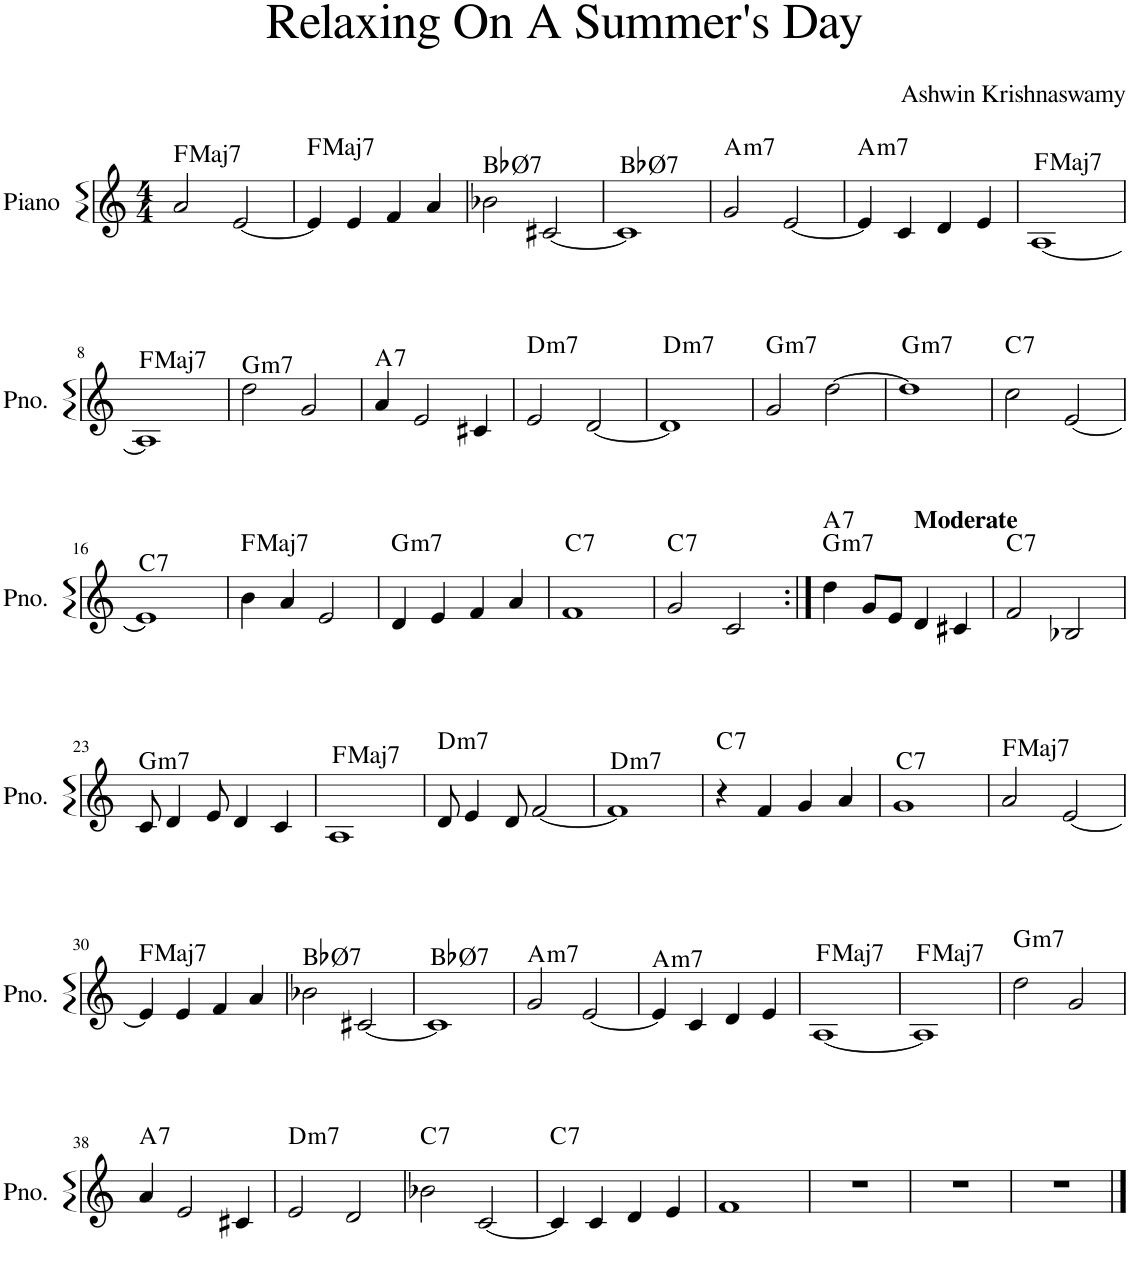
**kern	**harte
*part1	*part1
*staff1	*
*I"Piano	*
*I'Pno.	*
*clefG2	*
*k[]	*
*M4/4	*
=1	=1
!	!LO:H:kt=Maj7
2a/	F:maj7
[2e/	.
=2	=2
!	!LO:H:kt=Maj7
4e/]	F:maj7
4e/	.
4f/	.
4a/	.
=3	=3
!	!LO:H:kt=Ø
2b-X\	.
[2c#X/	.
=4	=4
!	!LO:H:kt=Ø
1c#]	.
=5	=5
!	!LO:H:kt=m7
2g/	A:min7
[2e/	.
=6	=6
!	!LO:H:kt=m7
4e/]	A:min7
4c/	.
4d/	.
4e/	.
=7	=7
!	!LO:H:kt=Maj7
[1A	F:maj7
!!LO:LB:g=z
=8	=8
!	!LO:H:kt=Maj7
1A]	F:maj7
=9	=9
!	!LO:H:kt=m7
2dd\	G:min7
2g/	.
=10	=10
!	!LO:H:kt=7
4a/	A:7
2e/	.
4c#X/	.
=11	=11
!	!LO:H:kt=m7
2e/	D:min7
[2d/	.
=12	=12
!	!LO:H:kt=m7
1d]	D:min7
=13	=13
!	!LO:H:kt=m7
2g/	G:min7
[2dd\	.
=14	=14
!	!LO:H:kt=m7
1dd]	G:min7
=15	=15
!	!LO:H:kt=7
2cc\	C:7
[2e/	.
!!LO:LB:g=z
=16	=16
!	!LO:H:kt=7
1e]	C:7
=17	=17
!	!LO:H:kt=Maj7
4b\	F:maj7
4a/	.
2e/	.
=18	=18
!	!LO:H:kt=m7
4d/	G:min7
4e/	.
4f/	.
4a/	.
=19	=19
!	!LO:H:kt=7
1f	C:7
=20	=20
!	!LO:H:kt=7
2g/	C:7
2c/	.
=21:|!	=21:|!
!	!LO:H:n=1:kt=m7
!	!LO:H:n=2:kt=7
4dd\	G:min7 A:7
8g/L	.
8e/J	.
!LO:TX:a:B:t=Moderate	!
4d/	.
4c#X/	.
=22	=22
!	!LO:H:kt=7
2f/	C:7
2B-X/	.
!!LO:LB:g=z
=23	=23
!	!LO:H:kt=m7
8c/	G:min7
4d/	.
8e/	.
4d/	.
4c/	.
=24	=24
!	!LO:H:kt=Maj7
1A	F:maj7
=25	=25
!	!LO:H:kt=m7
8d/	D:min7
4e/	.
8d/	.
[2f/	.
=26	=26
!	!LO:H:kt=m7
1f]	D:min7
=27	=27
!	!LO:H:kt=7
4r	C:7
4f/	.
4g/	.
4a/	.
=28	=28
!	!LO:H:kt=7
1g	C:7
=29	=29
!	!LO:H:kt=Maj7
2a/	F:maj7
[2e/	.
!!LO:LB:g=z
=30	=30
!	!LO:H:kt=Maj7
4e/]	F:maj7
4e/	.
4f/	.
4a/	.
=31	=31
!	!LO:H:kt=Ø
2b-X\	.
[2c#X/	.
=32	=32
!	!LO:H:kt=Ø
1c#]	.
=33	=33
!	!LO:H:kt=m7
2g/	A:min7
[2e/	.
=34	=34
!	!LO:H:kt=m7
4e/]	A:min7
4c/	.
4d/	.
4e/	.
=35	=35
!	!LO:H:kt=Maj7
[1A	F:maj7
=36	=36
!	!LO:H:kt=Maj7
1A]	F:maj7
=37	=37
!	!LO:H:kt=m7
2dd\	G:min7
2g/	.
!!LO:LB:g=z
=38	=38
!	!LO:H:kt=7
4a/	A:7
2e/	.
4c#X/	.
=39	=39
!	!LO:H:kt=m7
2e/	D:min7
2d/	.
=40	=40
!	!LO:H:kt=7
2b-X\	C:7
[2c/	.
=41	=41
!	!LO:H:kt=7
4c/]	C:7
4c/	.
4d/	.
4e/	.
=42	=42
1f	.
=43	=43
1r	.
=44	=44
1r	.
=45	=45
1r	.
==	==
*-	*-
